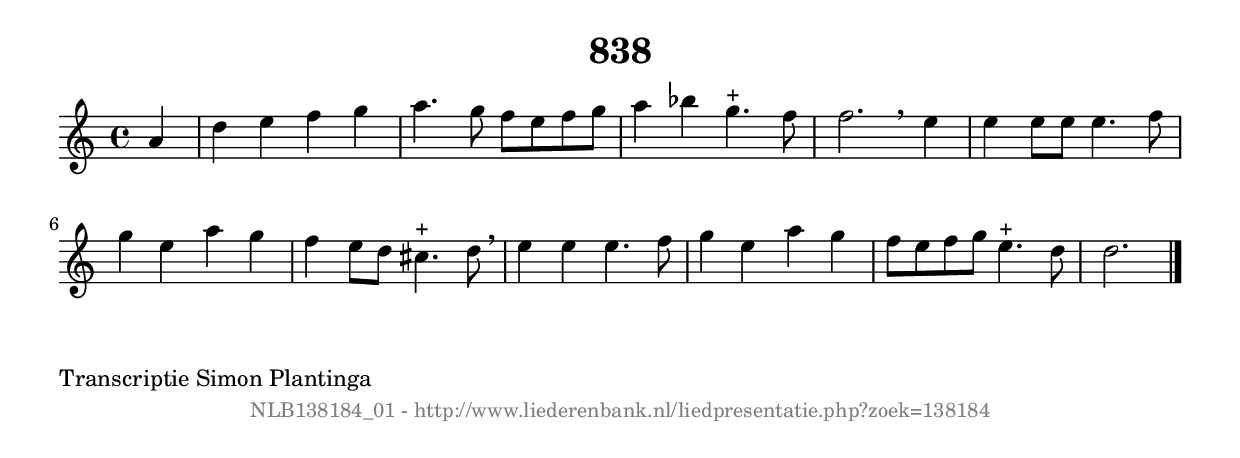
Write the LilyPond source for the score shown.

%
% produced by wce2krn 1.64 (7 June 2014)
%
\version"2.16"
#(append! paper-alist '(("long" . (cons (* 210 mm) (* 2000 mm)))))
#(set-default-paper-size "long")
sb = {\breathe}
mBreak = {\breathe }
bBreak = {\breathe }
x = {\once\override NoteHead #'style = #'cross }
gl=\glissando
itime={\override Staff.TimeSignature #'stencil = ##f }
ficta = {\once\set suggestAccidentals = ##t}
fine = {\once\override Score.RehearsalMark #'self-alignment-X = #1 \mark \markup {\italic{Fine}}}
dc = {\once\override Score.RehearsalMark #'self-alignment-X = #1 \mark \markup {\italic{D.C.}}}
dcf = {\once\override Score.RehearsalMark #'self-alignment-X = #1 \mark \markup {\italic{D.C. al Fine}}}
dcc = {\once\override Score.RehearsalMark #'self-alignment-X = #1 \mark \markup {\italic{D.C. al Coda}}}
ds = {\once\override Score.RehearsalMark #'self-alignment-X = #1 \mark \markup {\italic{D.S.}}}
dsf = {\once\override Score.RehearsalMark #'self-alignment-X = #1 \mark \markup {\italic{D.S. al Fine}}}
dsc = {\once\override Score.RehearsalMark #'self-alignment-X = #1 \mark \markup {\italic{D.S. al Coda}}}
pv = {\set Score.repeatCommands = #'((volta "1"))}
sv = {\set Score.repeatCommands = #'((volta "2"))}
tv = {\set Score.repeatCommands = #'((volta "3"))}
qv = {\set Score.repeatCommands = #'((volta "4"))}
xv = {\set Score.repeatCommands = #'((volta #f))}
\header{ tagline = ""
title = "838"
}
\score {{
\key d \dorian
\relative g'
{
\set melismaBusyProperties = #'()
\partial 32*8
\time 4/4
\tempo 4=120
\override Score.MetronomeMark #'transparent = ##t
\override Score.RehearsalMark #'break-visibility = #(vector #t #t #f)
a4 | d4 e4 f4 g4 | a4. g8 f8 e8 f8 g8 | a4 bes4 g4.^"+" f8 | f2. \bar ":|:" \bBreak
e4 | e4 e8 e8 e4. f8 | g4 e4 a4 g4 | f4 e8 d8 cis4.^"+" d8 | \mBreak \bar "|"
e4 e4 e4. f8 | g4 e4 a4 g4 | f8 e8 f8 g8 e4.^"+" d8 | d2. \bar "|."
 }}
 \midi { }
 \layout {
            indent = 0.0\cm
}
}
\markup { \wordwrap-string #" 
Transcriptie Simon Plantinga
"}
\markup { \vspace #0 } \markup { \with-color #grey \fill-line { \center-column { \smaller "NLB138184_01 - http://www.liederenbank.nl/liedpresentatie.php?zoek=138184" } } }
